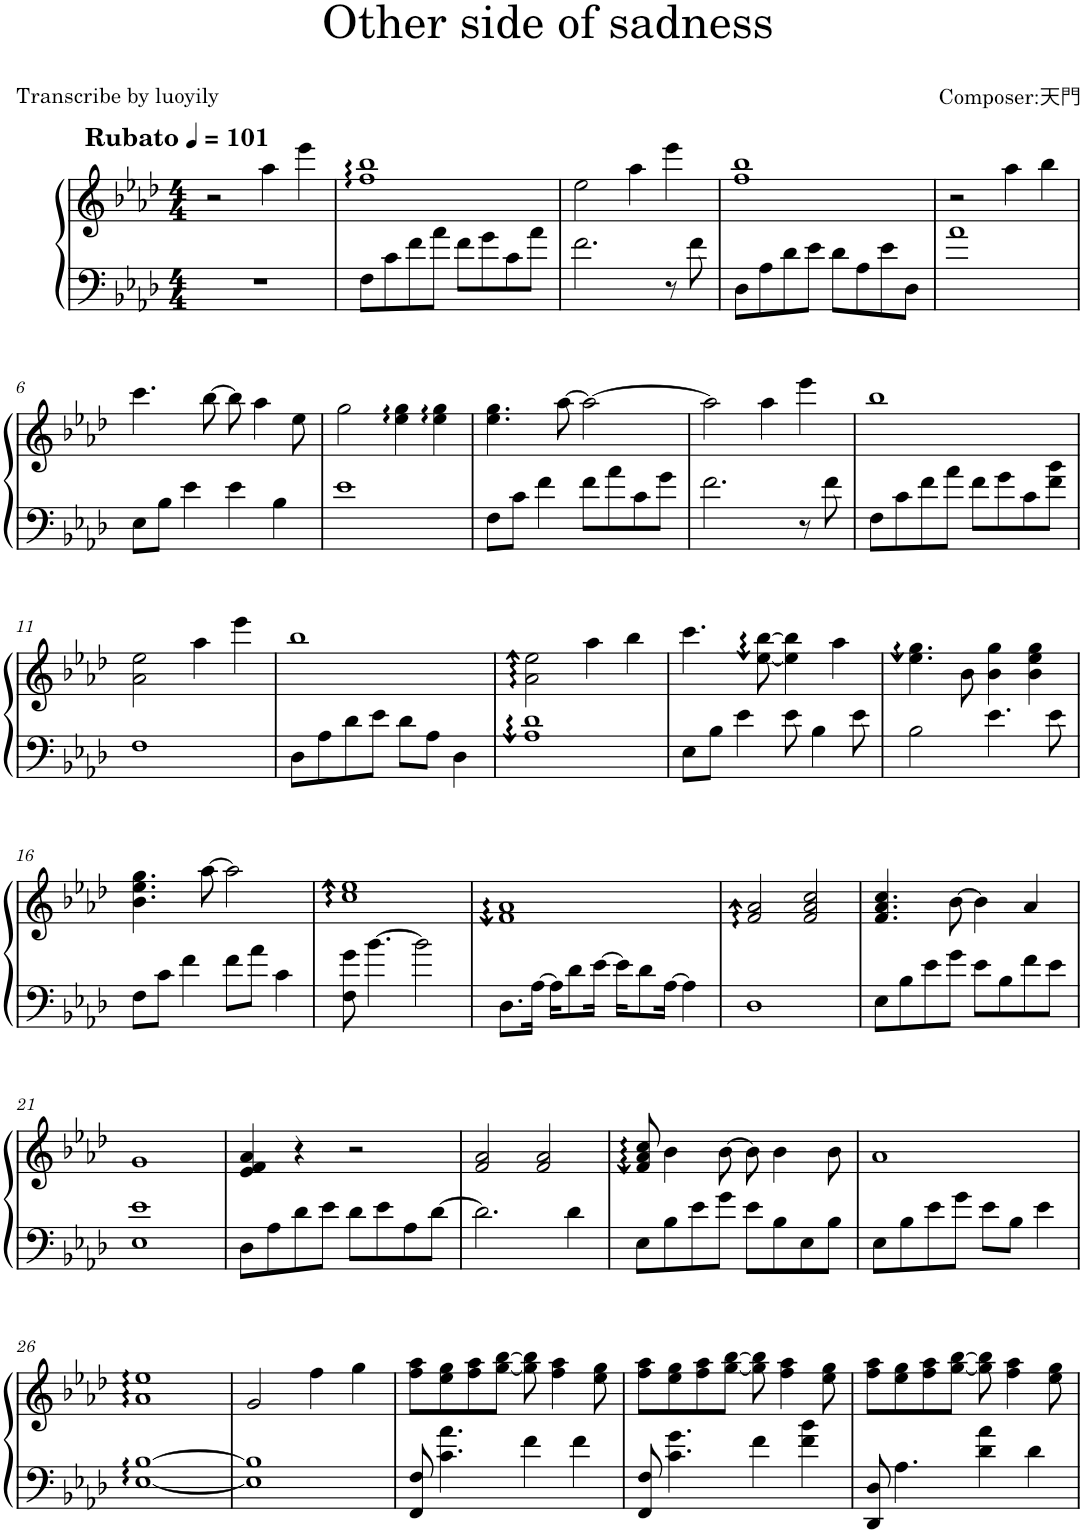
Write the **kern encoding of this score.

**kern	**kern
*part1	*part1
*staff2	*staff1
*I"钢琴, Piano 1	*
*I'Pno.	*
*clefF4	*clefG2
*k[b-e-a-d-]	*k[b-e-a-d-]
*M4/4	*M4/4
*MM101	*MM101
=1	=1
!	!LO:TX:a:B:t=Rubato
1r	2r
.	4aa-\
.	4eee-\
=2	=2
8F\L	1ff 1bb-
8c\	.
8f\	.
8a-\J	.
8f\L	.
8g\	.
8c\	.
8a-\J	.
=3	=3
2.f\	2ee-\
.	4aa-\
8r	4eee-\
8f\	.
=4	=4
8D-\L	1ff 1bb-
8A-\	.
8d-\	.
8e-\J	.
8d-\L	.
8A-\	.
8e-\	.
8D-\J	.
=5	=5
1a-	2r
.	4aa-\
.	4bb-\
!!LO:LB:g=z
=6	=6
8E-\L	4.ccc\
8B-\J	.
4e-\	.
.	[8bb-\
4e-\	8bb-\]
.	4aa-\
4B-\	.
.	8ee-\
=7	=7
1e-	2gg\
.	4ee-\ 4gg\
.	4ee-\ 4gg\
=8	=8
8F\L	4.ee-\ 4.gg\
8c\J	.
4f\	.
.	[8aa-\
8f\L	2aa-\_
8a-\	.
8c\	.
8g\J	.
=9	=9
2.f\	2aa-\]
.	4aa-\
8r	4eee-\
8f\	.
=10	=10
8F\L	1bb-
8c\	.
8f\	.
8a-\J	.
8f\L	.
8g\	.
8c\	.
8f\ 8b-\J	.
!!LO:LB:g=z
=11	=11
1F	2a-\ 2ee-\
.	4aa-\
.	4eee-\
=12	=12
8D-\L	1bb-
8A-\	.
8d-\	.
8e-\J	.
8d-\L	.
8A-\J	.
4D-\	.
=13	=13
1A- 1d-	2a-\ 2ee-\
.	4aa-\
.	4bb-\
=14	=14
8E-\L	4.ccc\
8B-\J	.
4e-\	.
.	[8ee-\ [8bb-\
8e-\	4ee-\] 4bb-\]
4B-\	.
.	4aa-\
8e-\	.
=15	=15
2B-\	4.ee-\ 4.gg\
.	8b-\
4.e-\	4b-\ 4gg\
.	4b-\ 4ee-\ 4gg\
8e-\	.
!!LO:LB:g=z
=16	=16
8F\L	4.b-\ 4.ee-\ 4.gg\
8c\J	.
4f\	.
.	[8aa-\
8f\L	2aa-\]
8a-\J	.
4c\	.
=17	=17
8F\ 8g\	1cc 1ee-
[4.b-\	.
2b-\]	.
=18	=18
8.D-\L	1f 1a-
[16A-\Jk	.
16A-\KL]	.
8d-\	.
[16e-\Jk	.
16e-\KL]	.
8d-\	.
[16A-\Jk	.
4A-\]	.
=19	=19
1D-	2f/ 2a-/
.	2f/ 2a-/ 2cc/
=20	=20
8E-\L	4.f/ 4.a-/ 4.cc/
8B-\	.
8e-\	.
8g\J	[8b-\
8e-\L	4b-\]
8B-\	.
8f\	4a-/
8e-\J	.
!!LO:LB:g=z
=21	=21
1E- 1e-	1g
=22	=22
8D-\L	4e-/ 4f/ 4a-/
8A-\	.
8d-\	4r
8e-\J	.
8d-\L	2r
8e-\	.
8A-\	.
[8d-\J	.
=23	=23
2.d-\]	2f/ 2a-/
.	2f/ 2a-/
4d-\	.
=24	=24
8E-\L	8f/ 8a-/ 8cc/
8B-\	4b-\
8e-\	.
8g\J	[8b-\
8e-\L	8b-\]
8B-\	4b-\
8E-\	.
8B-\J	8b-\
=25	=25
8E-\L	1a-
8B-\	.
8e-\	.
8g\J	.
8e-\L	.
8B-\J	.
4e-\	.
!!LO:LB:g=z
=26	=26
[1E- [1B-	1a- 1ee-
=27	=27
1E-] 1B-]	2g/
.	4ff\
.	4gg\
=28	=28
8FF/ 8F/	8ff\ 8aa-\L
4.c\ 4.a-\	8ee-\ 8gg\
.	8ff\ 8aa-\
.	[8gg\ [8bb-\J
4f\	8gg\] 8bb-\]
.	4ff\ 4aa-\
4f\	.
.	8ee-\ 8gg\
=29	=29
8FF/ 8F/	8ff\ 8aa-\L
4.c\ 4.g\	8ee-\ 8gg\
.	8ff\ 8aa-\
.	[8gg\ [8bb-\J
4f\	8gg\] 8bb-\]
.	4ff\ 4aa-\
4f\ 4b-\	.
.	8ee-\ 8gg\
=30	=30
8DD-/ 8D-/	8ff\ 8aa-\L
4.A-\	8ee-\ 8gg\
.	8ff\ 8aa-\
.	[8gg\ [8bb-\J
4d-\ 4a-\	8gg\] 8bb-\]
.	4ff\ 4aa-\
4d-\	.
.	8ee-\ 8gg\
=	=
*-	*-
